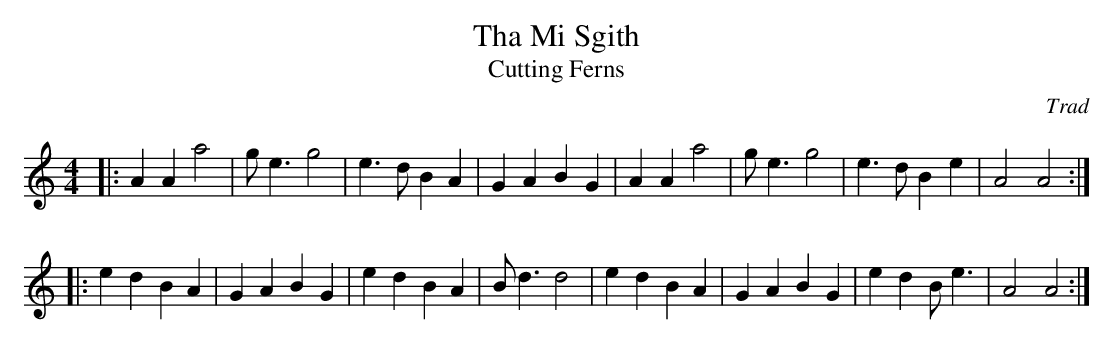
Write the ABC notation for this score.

X:1
T: Tha Mi Sgith
T: Cutting Ferns
M: 4/4
L: 1/4
C: Trad
K: Am
|: AAa2 | g<eg2 | e>dBA | GABG | AAa2 | g<eg2 | e>dBe | A2A2 :|
|: edBA | GABG | edBA | B<dd2 | edBA | GABG | edB<e | A2A2 :|
